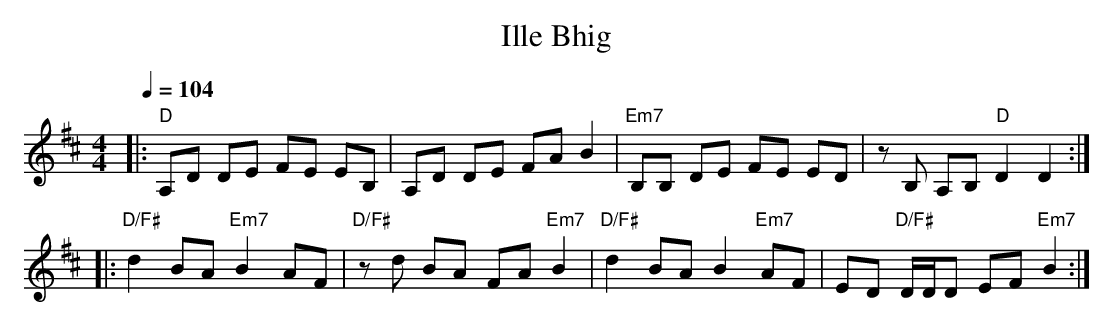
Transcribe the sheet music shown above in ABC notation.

X:1
T: Ille Bhig
Q: 1/4=104
M: 4/4
L: 1/8
K: D
|: "D"A,D DE FE EB, | A,D DE FA B2 | "Em7"B,B, DE FE ED | zB, A,B, "D"D2 D2 :|
|: "D/F#"d2 BA "Em7"B2 AF | "D/F#"zd BA FA "Em7"B2 | "D/F#"d2 BA B2 "Em7"AF | ED "D/F#" D/D/D EF "Em7"B2 :|
